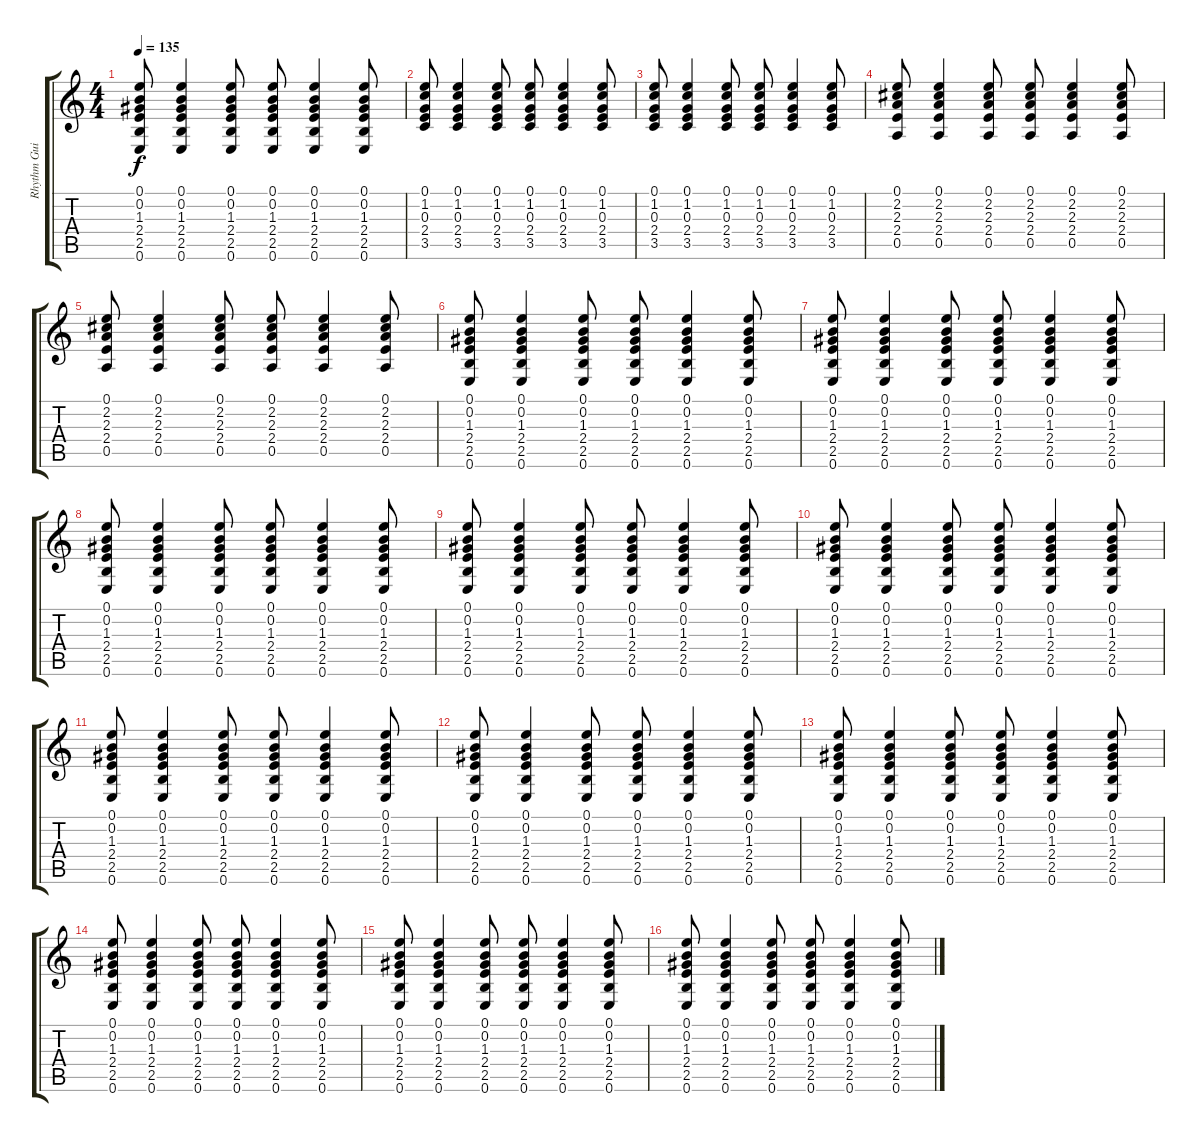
\track ("Rhythm Guitar" "Rhythm Gui") {instrument acousticguitarnylon}
\staff {score tabs}
\tuning (E4 B3 G3 D3 A2 E2) {hide}
\ts (4 4)
\tempo 135
\clef g2
\ks c
(0.1 0.2 1.3 2.4 2.5 0.6).8{dy f} (0.1 0.2 1.3 2.4 2.5 0.6).4 (0.1 0.2 1.3 2.4 2.5 0.6).8 (0.1 0.2 1.3 2.4 2.5 0.6).8 (0.1 0.2 1.3 2.4 2.5 0.6).4 (0.1 0.2 1.3 2.4 2.5 0.6).8 |
(0.1 1.2 0.3 2.4 3.5).8 (0.1 1.2 0.3 2.4 3.5).4 (0.1 1.2 0.3 2.4 3.5).8 (0.1 1.2 0.3 2.4 3.5).8 (0.1 1.2 0.3 2.4 3.5).4 (0.1 1.2 0.3 2.4 3.5).8 |
(0.1 1.2 0.3 2.4 3.5).8 (0.1 1.2 0.3 2.4 3.5).4 (0.1 1.2 0.3 2.4 3.5).8 (0.1 1.2 0.3 2.4 3.5).8 (0.1 1.2 0.3 2.4 3.5).4 (0.1 1.2 0.3 2.4 3.5).8 |
(0.1 2.2 2.3 2.4 0.5).8 (0.1 2.2 2.3 2.4 0.5).4 (0.1 2.2 2.3 2.4 0.5).8 (0.1 2.2 2.3 2.4 0.5).8 (0.1 2.2 2.3 2.4 0.5).4 (0.1 2.2 2.3 2.4 0.5).8 |
(0.1 2.2 2.3 2.4 0.5).8 (0.1 2.2 2.3 2.4 0.5).4 (0.1 2.2 2.3 2.4 0.5).8 (0.1 2.2 2.3 2.4 0.5).8 (0.1 2.2 2.3 2.4 0.5).4 (0.1 2.2 2.3 2.4 0.5).8 |
(0.1 0.2 1.3 2.4 2.5 0.6).8 (0.1 0.2 1.3 2.4 2.5 0.6).4 (0.1 0.2 1.3 2.4 2.5 0.6).8 (0.1 0.2 1.3 2.4 2.5 0.6).8 (0.1 0.2 1.3 2.4 2.5 0.6).4 (0.1 0.2 1.3 2.4 2.5 0.6).8 |
(0.1 0.2 1.3 2.4 2.5 0.6).8 (0.1 0.2 1.3 2.4 2.5 0.6).4 (0.1 0.2 1.3 2.4 2.5 0.6).8 (0.1 0.2 1.3 2.4 2.5 0.6).8 (0.1 0.2 1.3 2.4 2.5 0.6).4 (0.1 0.2 1.3 2.4 2.5 0.6).8 |
(0.1 0.2 1.3 2.4 2.5 0.6).8 (0.1 0.2 1.3 2.4 2.5 0.6).4 (0.1 0.2 1.3 2.4 2.5 0.6).8 (0.1 0.2 1.3 2.4 2.5 0.6).8 (0.1 0.2 1.3 2.4 2.5 0.6).4 (0.1 0.2 1.3 2.4 2.5 0.6).8 |
(0.1 0.2 1.3 2.4 2.5 0.6).8 (0.1 0.2 1.3 2.4 2.5 0.6).4 (0.1 0.2 1.3 2.4 2.5 0.6).8 (0.1 0.2 1.3 2.4 2.5 0.6).8 (0.1 0.2 1.3 2.4 2.5 0.6).4 (0.1 0.2 1.3 2.4 2.5 0.6).8 |
(0.1 0.2 1.3 2.4 2.5 0.6).8 (0.1 0.2 1.3 2.4 2.5 0.6).4 (0.1 0.2 1.3 2.4 2.5 0.6).8 (0.1 0.2 1.3 2.4 2.5 0.6).8 (0.1 0.2 1.3 2.4 2.5 0.6).4 (0.1 0.2 1.3 2.4 2.5 0.6).8 |
(0.1 0.2 1.3 2.4 2.5 0.6).8 (0.1 0.2 1.3 2.4 2.5 0.6).4 (0.1 0.2 1.3 2.4 2.5 0.6).8 (0.1 0.2 1.3 2.4 2.5 0.6).8 (0.1 0.2 1.3 2.4 2.5 0.6).4 (0.1 0.2 1.3 2.4 2.5 0.6).8 |
(0.1 0.2 1.3 2.4 2.5 0.6).8 (0.1 0.2 1.3 2.4 2.5 0.6).4 (0.1 0.2 1.3 2.4 2.5 0.6).8 (0.1 0.2 1.3 2.4 2.5 0.6).8 (0.1 0.2 1.3 2.4 2.5 0.6).4 (0.1 0.2 1.3 2.4 2.5 0.6).8 |
(0.1 0.2 1.3 2.4 2.5 0.6).8 (0.1 0.2 1.3 2.4 2.5 0.6).4 (0.1 0.2 1.3 2.4 2.5 0.6).8 (0.1 0.2 1.3 2.4 2.5 0.6).8 (0.1 0.2 1.3 2.4 2.5 0.6).4 (0.1 0.2 1.3 2.4 2.5 0.6).8 |
(0.1 0.2 1.3 2.4 2.5 0.6).8 (0.1 0.2 1.3 2.4 2.5 0.6).4 (0.1 0.2 1.3 2.4 2.5 0.6).8 (0.1 0.2 1.3 2.4 2.5 0.6).8 (0.1 0.2 1.3 2.4 2.5 0.6).4 (0.1 0.2 1.3 2.4 2.5 0.6).8 |
(0.1 0.2 1.3 2.4 2.5 0.6).8 (0.1 0.2 1.3 2.4 2.5 0.6).4 (0.1 0.2 1.3 2.4 2.5 0.6).8 (0.1 0.2 1.3 2.4 2.5 0.6).8 (0.1 0.2 1.3 2.4 2.5 0.6).4 (0.1 0.2 1.3 2.4 2.5 0.6).8 |
(0.1 0.2 1.3 2.4 2.5 0.6).8 (0.1 0.2 1.3 2.4 2.5 0.6).4 (0.1 0.2 1.3 2.4 2.5 0.6).8 (0.1 0.2 1.3 2.4 2.5 0.6).8 (0.1 0.2 1.3 2.4 2.5 0.6).4 (0.1 0.2 1.3 2.4 2.5 0.6).8
